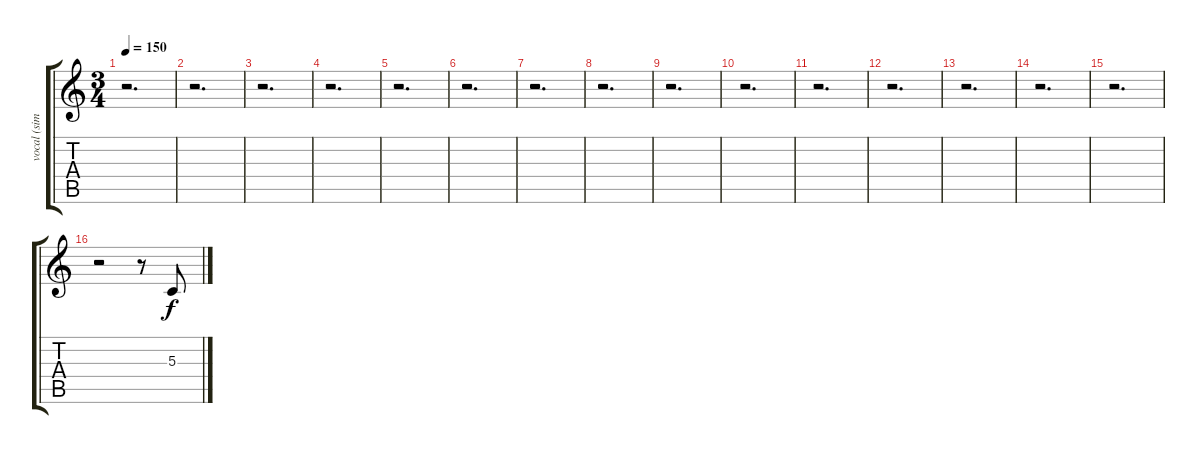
\track ("vocal (simulation)" "vocal (sim") {instrument voiceoohs}
\staff {score tabs}
\tuning (E4 B3 G3 D3 A2 E2) {hide}
\ts (3 4)
\tempo 150
\clef g2
\ks c
r.2{d dy f} |
r.2{d} |
r.2{d} |
r.2{d} |
r.2{d} |
r.2{d} |
r.2{d} |
r.2{d} |
r.2{d} |
r.2{d} |
r.2{d} |
r.2{d} |
r.2{d} |
r.2{d} |
r.2{d} |
r.2 r.8 5.3.8
